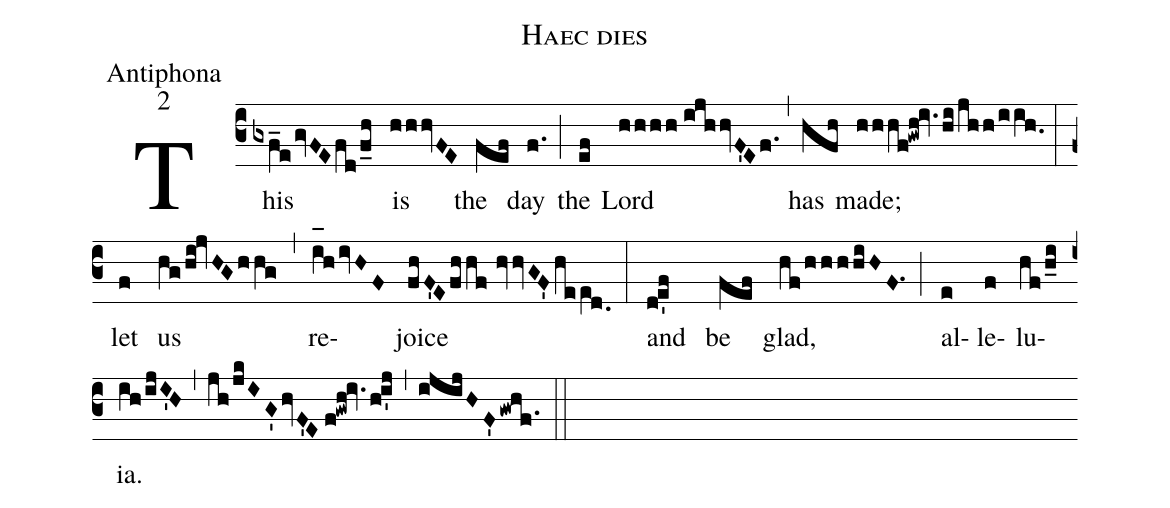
name: Haec dies;
office-part: Antiphona;
mode: 2;
%%
(c3)This(gxf_egvFEfd/f_h) is(hhhvFE) the(fef) day(f.) (;) the(ef) Lord(hhhh//ijhhvF'Ef.) (,) has(hfh) made;(hhhf!gwh!iv.hi/jhh/iih.0) (:) let(f) us(hg/hi!jvHGhhg) (,) re(i_[oh:h]hivHF)joice(fhF'Efhhf//hvvGF'/!hee[ll:1]d.0) (:) and(de'f) be(fef) glad,(hf/hhhhiHF.1) (;) al(e)le(f)lu(hf/h_i)ia.(ih/ijI'H,jh/jkIG'hvF'E//f!gwh!iv.hi'j,ijijHF'gwhf.1) (::)
